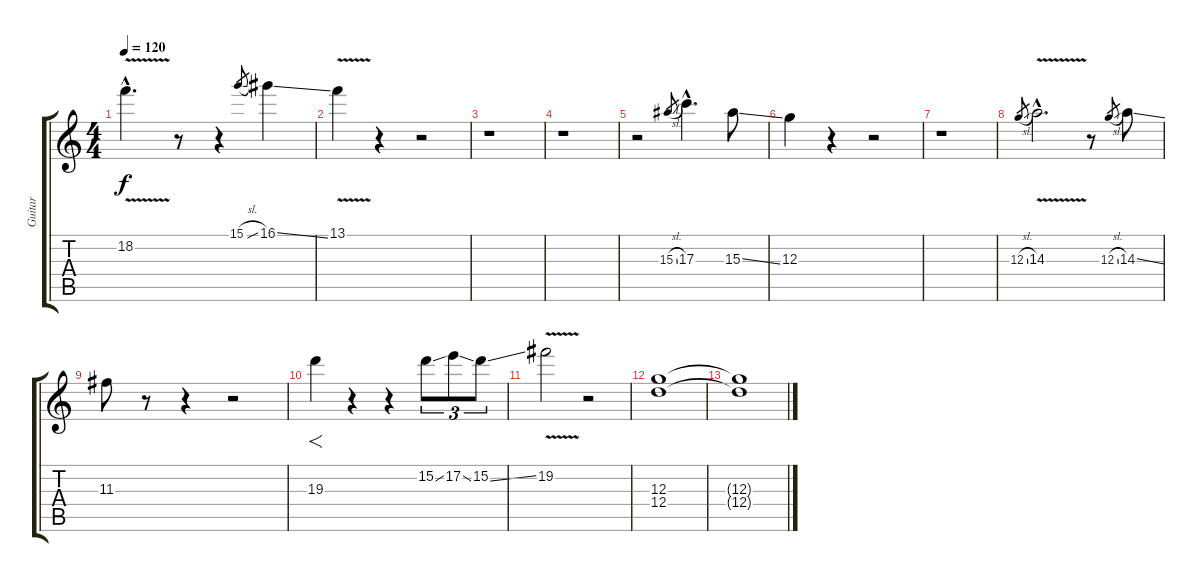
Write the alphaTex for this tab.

\track ("Guitar" "Guitar") {instrument electricguitarclean}
\staff {score tabs}
\tuning (E4 B3 G3 D3 A2 E2) {hide}
\ts (4 4)
\tempo 120
\clef g2
\ks c
18.2{v hac}.4{d dy f} r.8 r.4 15.1{sl}.8{gr} 16.1{ss}.4 |
13.1{v}.4 r.4 r.2 |
r.1 |
r.1 |
r.2 15.3{sl}.8{gr} 17.3{hac}.4{d} 15.3{ss}.8 |
12.3.4 r.4 r.2 |
r.1 |
12.3{sl}.8{gr} 14.3{v hac}.2{d} r.8 12.3{sl}.8{gr} 14.3{ss}.8 |
11.3.8 r.8 r.4 r.2 |
19.3.4{f} r.4 r.4 15.2{ss}.8{tu (3 2)} 17.2{ss}.8{tu (3 2)} 15.2{ss}.8{tu (3 2)} |
19.2{v}.2 r.2 |
(12.3 12.4).1 |
(12.3{t} 12.4{t}).1
